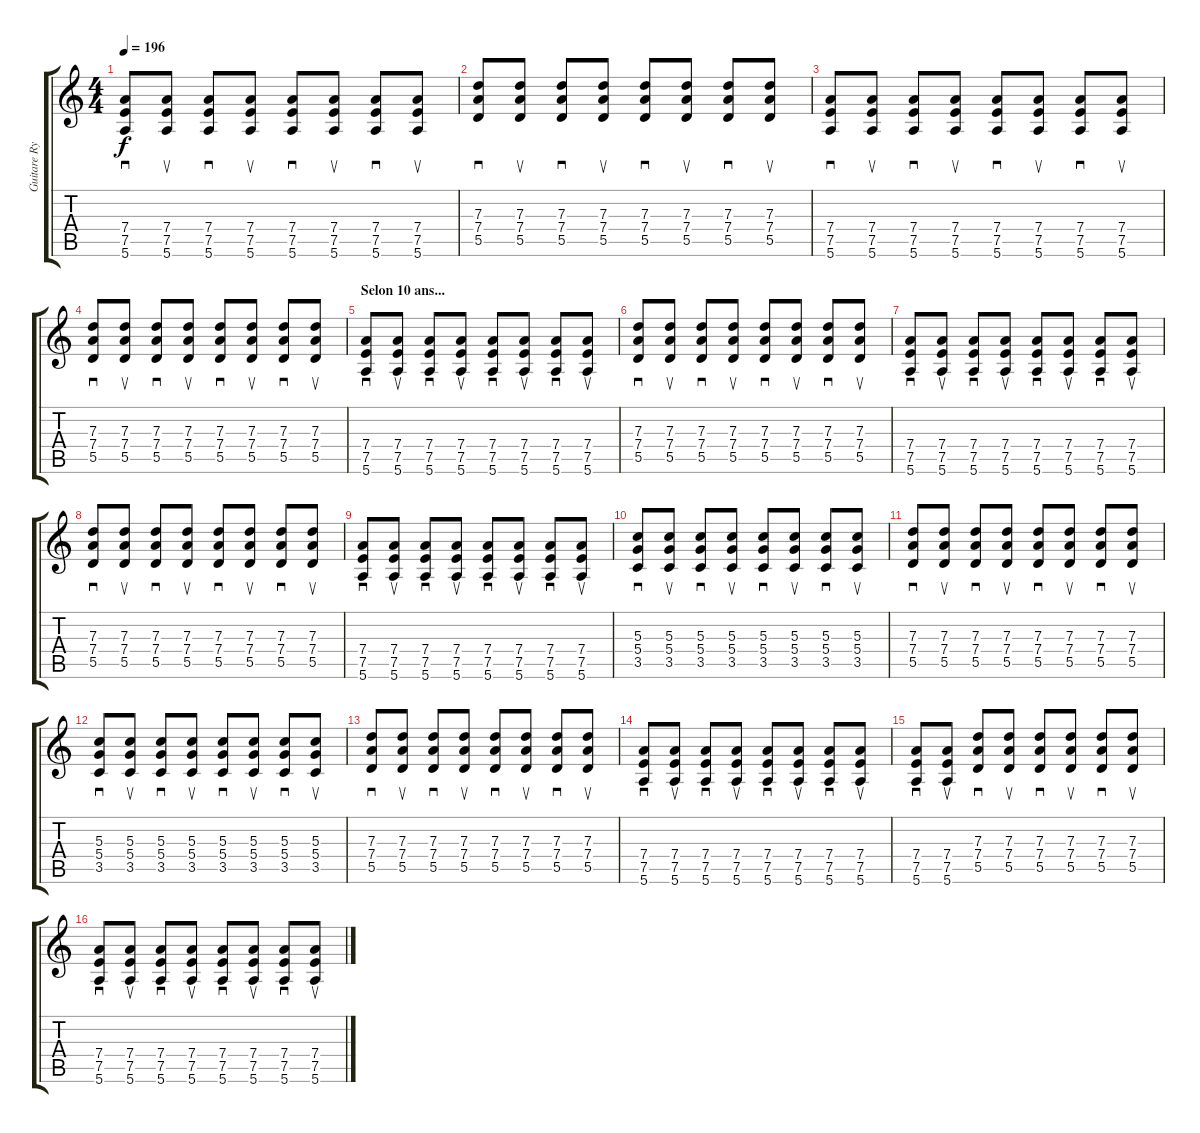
\track ("Guitare Rythmique" "Guitare Ry") {instrument distortionguitar}
\staff {score tabs}
\tuning (E4 B3 G3 D3 A2 E2) {hide}
\ts (4 4)
\tempo 196
\clef g2
\ks c
(7.4 7.5 5.6).8{sd dy f} (7.4 7.5 5.6).8{su} (7.4 7.5 5.6).8{sd} (7.4 7.5 5.6).8{su} (7.4 7.5 5.6).8{sd} (7.4 7.5 5.6).8{su} (7.4 7.5 5.6).8{sd} (7.4 7.5 5.6).8{su} |
(7.3 7.4 5.5).8{sd} (7.3 7.4 5.5).8{su} (7.3 7.4 5.5).8{sd} (7.3 7.4 5.5).8{su} (7.3 7.4 5.5).8{sd} (7.3 7.4 5.5).8{su} (7.3 7.4 5.5).8{sd} (7.3 7.4 5.5).8{su} |
(7.4 7.5 5.6).8{sd} (7.4 7.5 5.6).8{su} (7.4 7.5 5.6).8{sd} (7.4 7.5 5.6).8{su} (7.4 7.5 5.6).8{sd} (7.4 7.5 5.6).8{su} (7.4 7.5 5.6).8{sd} (7.4 7.5 5.6).8{su} |
(7.3 7.4 5.5).8{sd} (7.3 7.4 5.5).8{su} (7.3 7.4 5.5).8{sd} (7.3 7.4 5.5).8{su} (7.3 7.4 5.5).8{sd} (7.3 7.4 5.5).8{su} (7.3 7.4 5.5).8{sd} (7.3 7.4 5.5).8{su} |
\section ("" "Selon 10 ans...")
(7.4 7.5 5.6).8{sd} (7.4 7.5 5.6).8{su} (7.4 7.5 5.6).8{sd} (7.4 7.5 5.6).8{su} (7.4 7.5 5.6).8{sd} (7.4 7.5 5.6).8{su} (7.4 7.5 5.6).8{sd} (7.4 7.5 5.6).8{su} |
(7.3 7.4 5.5).8{sd} (7.3 7.4 5.5).8{su} (7.3 7.4 5.5).8{sd} (7.3 7.4 5.5).8{su} (7.3 7.4 5.5).8{sd} (7.3 7.4 5.5).8{su} (7.3 7.4 5.5).8{sd} (7.3 7.4 5.5).8{su} |
(7.4 7.5 5.6).8{sd} (7.4 7.5 5.6).8{su} (7.4 7.5 5.6).8{sd} (7.4 7.5 5.6).8{su} (7.4 7.5 5.6).8{sd} (7.4 7.5 5.6).8{su} (7.4 7.5 5.6).8{sd} (7.4 7.5 5.6).8{su} |
(7.3 7.4 5.5).8{sd} (7.3 7.4 5.5).8{su} (7.3 7.4 5.5).8{sd} (7.3 7.4 5.5).8{su} (7.3 7.4 5.5).8{sd} (7.3 7.4 5.5).8{su} (7.3 7.4 5.5).8{sd} (7.3 7.4 5.5).8{su} |
(7.4 7.5 5.6).8{sd} (7.4 7.5 5.6).8{su} (7.4 7.5 5.6).8{sd} (7.4 7.5 5.6).8{su} (7.4 7.5 5.6).8{sd} (7.4 7.5 5.6).8{su} (7.4 7.5 5.6).8{sd} (7.4 7.5 5.6).8{su} |
(5.3 5.4 3.5).8{sd} (5.3 5.4 3.5).8{su} (5.3 5.4 3.5).8{sd} (5.3 5.4 3.5).8{su} (5.3 5.4 3.5).8{sd} (5.3 5.4 3.5).8{su} (5.3 5.4 3.5).8{sd} (5.3 5.4 3.5).8{su} |
(7.3 7.4 5.5).8{sd} (7.3 7.4 5.5).8{su} (7.3 7.4 5.5).8{sd} (7.3 7.4 5.5).8{su} (7.3 7.4 5.5).8{sd} (7.3 7.4 5.5).8{su} (7.3 7.4 5.5).8{sd} (7.3 7.4 5.5).8{su} |
(5.3 5.4 3.5).8{sd} (5.3 5.4 3.5).8{su} (5.3 5.4 3.5).8{sd} (5.3 5.4 3.5).8{su} (5.3 5.4 3.5).8{sd} (5.3 5.4 3.5).8{su} (5.3 5.4 3.5).8{sd} (5.3 5.4 3.5).8{su} |
(7.3 7.4 5.5).8{sd} (7.3 7.4 5.5).8{su} (7.3 7.4 5.5).8{sd} (7.3 7.4 5.5).8{su} (7.3 7.4 5.5).8{sd} (7.3 7.4 5.5).8{su} (7.3 7.4 5.5).8{sd} (7.3 7.4 5.5).8{su} |
(7.4 7.5 5.6).8{sd} (7.4 7.5 5.6).8{su} (7.4 7.5 5.6).8{sd} (7.4 7.5 5.6).8{su} (7.4 7.5 5.6).8{sd} (7.4 7.5 5.6).8{su} (7.4 7.5 5.6).8{sd} (7.4 7.5 5.6).8{su} |
(7.4 7.5 5.6).8{sd} (7.4 7.5 5.6).8{su} (7.3 7.4 5.5).8{sd} (7.3 7.4 5.5).8{su} (7.3 7.4 5.5).8{sd} (7.3 7.4 5.5).8{su} (7.3 7.4 5.5).8{sd} (7.3 7.4 5.5).8{su} |
(7.4 7.5 5.6).8{sd} (7.4 7.5 5.6).8{su} (7.4 7.5 5.6).8{sd} (7.4 7.5 5.6).8{su} (7.4 7.5 5.6).8{sd} (7.4 7.5 5.6).8{su} (7.4 7.5 5.6).8{sd} (7.4 7.5 5.6).8{su}
